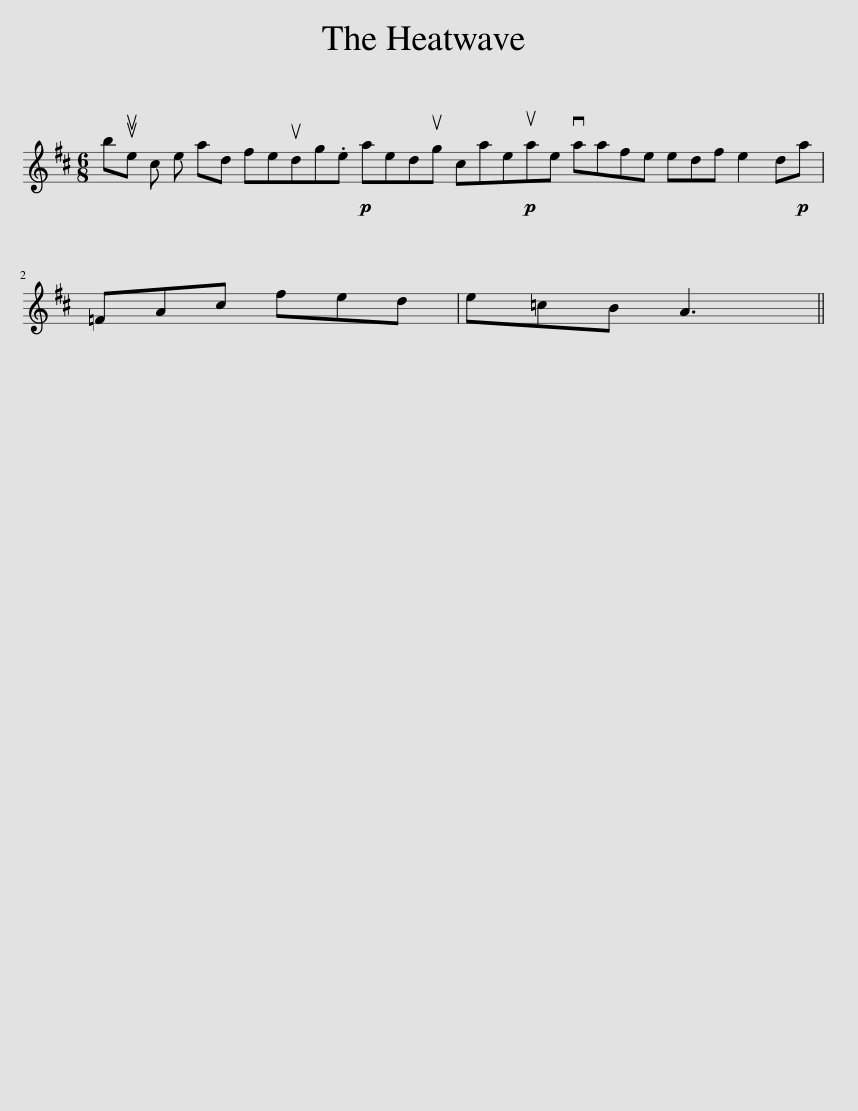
X:1
L:1/8
M:6/8
I:linebreak $
K:D
V:1 treble
V:1
 bue c e ad feudg.e!p! aedug cae!p!uae vaafe edf e2 d!p!a |$ =FAc fed | e=cB A3 || %3
